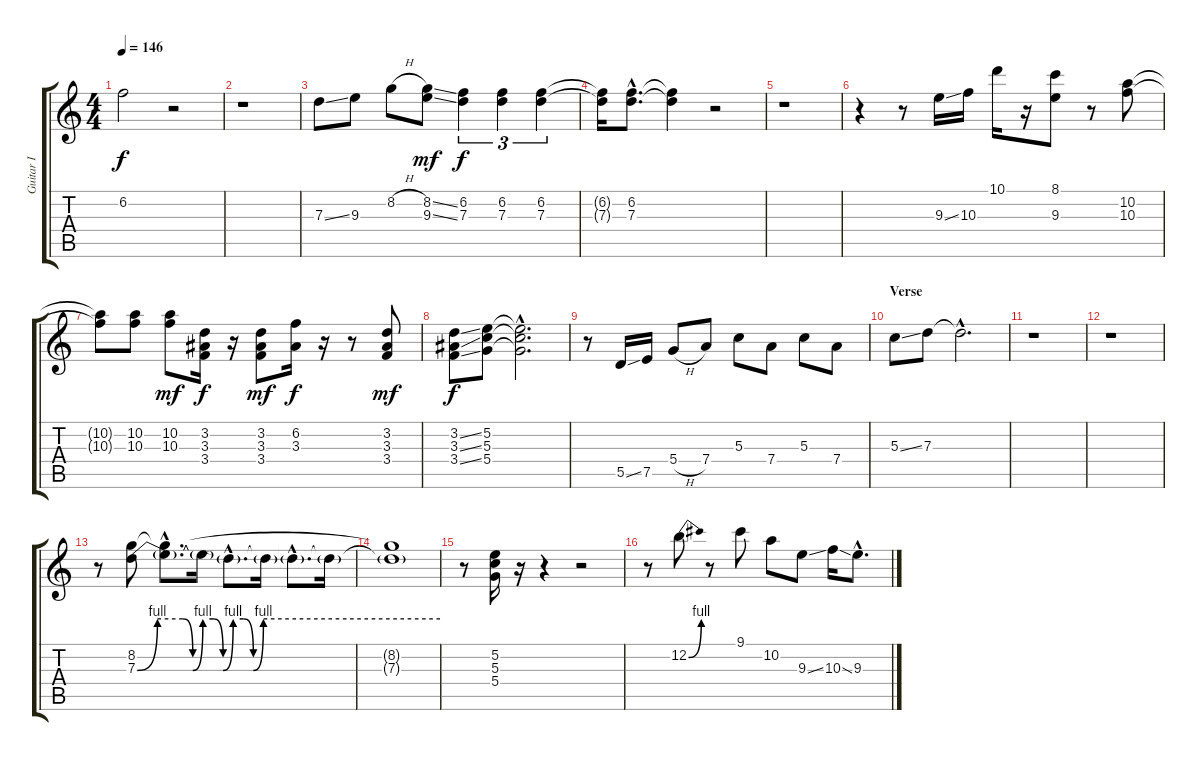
\track ("Guitar I" "Guitar I") {instrument overdrivenguitar}
\staff {score tabs}
\tuning (E4 B3 G3 D3 A2 E2) {hide}
\ts (4 4)
\tempo 146
\clef g2
\ks c
6.2.2{dy f} r.2 |
r.1 |
7.3{ss}.8 9.3.8 8.2{h}.8 (8.2{ss} 9.3{ss}).8{dy mf} (6.2 7.3).4{tu (3 2) dy f} (6.2 7.3).4{tu (3 2)} (6.2 7.3).4{tu (3 2)} |
(6.2{t} 7.3{t}).16 (6.2{hac} 7.3{hac}).8{d} (6.2{t} 7.3{t}).4 r.2 |
r.1 |
r.4 r.8 9.3{ss}.16 10.3.16 10.1.16 r.16 (8.1 9.3).8 r.8 (10.2 10.3).8 |
(10.2{t} 10.3{t}).8 (10.2 10.3).8 (10.2 10.3).8{dy mf} (3.2 3.3 3.4).16{dy f} r.16 (3.2 3.3 3.4).8{dy mf} (6.2 3.3).16{dy f} r.16 r.8 (3.2 3.3 3.4).8{dy mf} |
(3.2{ss} 3.3{ss} 3.4{ss}).8{dy f} (5.2 5.3 5.4).8 (5.2{hac t} 5.3{hac t} 5.4{hac t}).2{d} |
r.8 5.5{ss}.16 7.5.16 5.4{h}.8 7.4.8 5.3.8 7.4.8 5.3.8 7.4.8 |
\section ("" "Verse")
5.3{ss}.8 7.3.8 7.3{hac t}.2{d} |
r.1 |
r.1 |
r.8 (8.2 7.3{be (custom 0 0 4 4 9 4 11 0 13 4 15 4 17 0 19 4 21 4 23 0 25 4 60 4)}).8 (8.2{hac t} 7.3{hac t}).8{d} 7.3{t}.16 7.3{hac t}.8{d} 7.3{t}.16 7.3{hac t}.8{d} 7.3{t}.16 |
(8.2{t} 7.3{t}).1 |
r.8 (5.2 5.3 5.4).16 r.16 r.4 r.2 |
r.8 12.2{be (bend 0 0 60 4)}.8 r.8 9.1.8 10.2.8 9.3{ss}.8 10.3{ss}.16 9.3{hac}.8{d}
